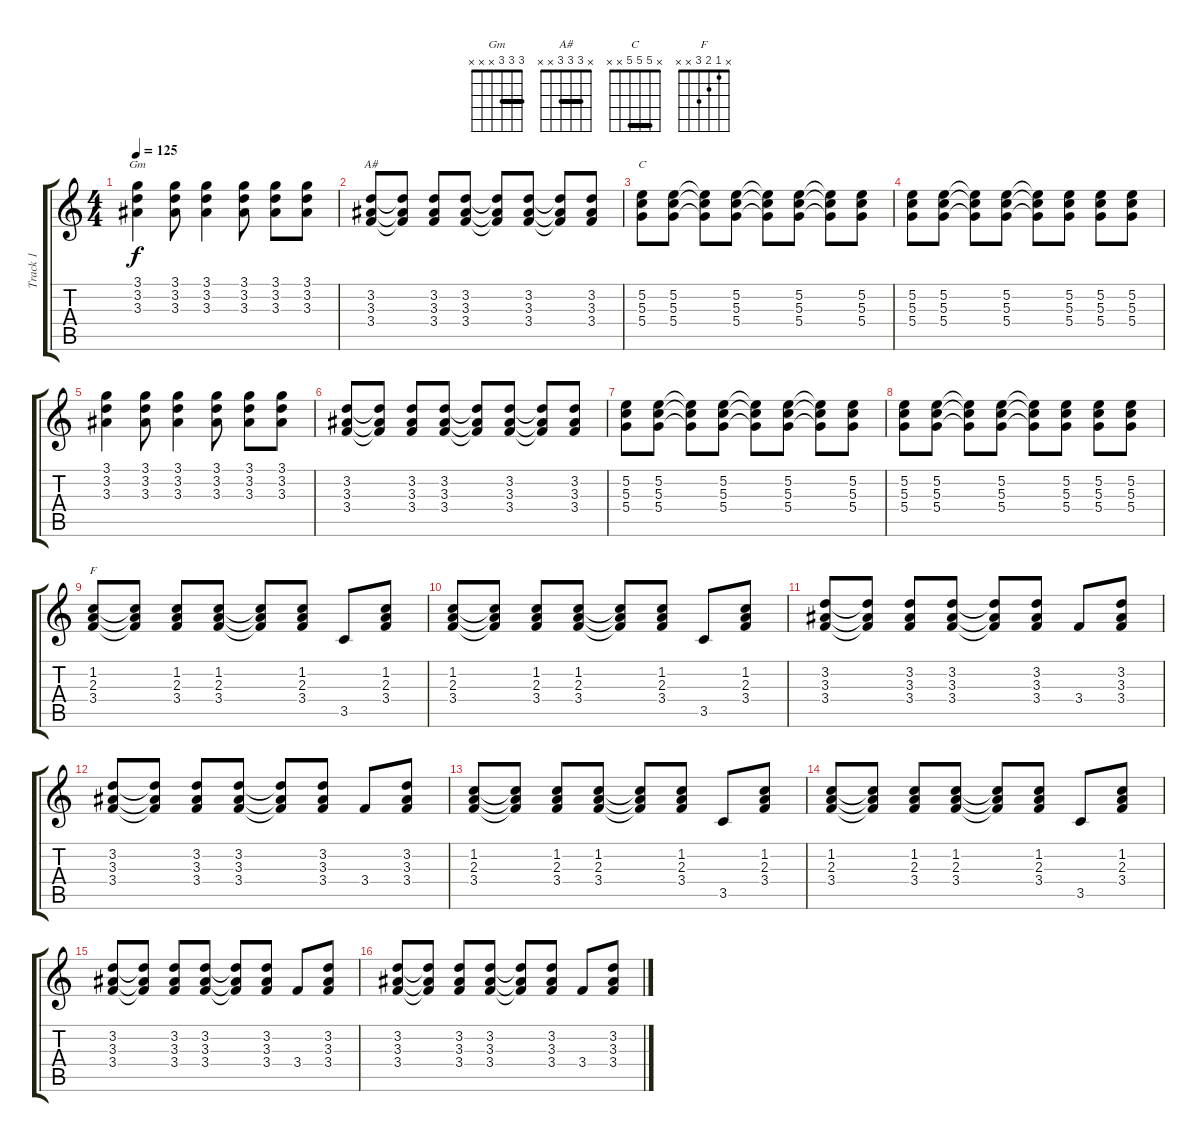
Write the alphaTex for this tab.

\track ("Track 1" "Track 1") {instrument acousticguitarsteel}
\staff {score tabs}
\tuning (E4 B3 G3 D3 A2 E2) {hide}
\chord ("Gm" 3 3 3 x x x) {barre 3}
\chord ("A#" x 3 3 3 x x) {barre 3}
\chord ("C" x 5 5 5 x x) {barre 5}
\chord ("F" x 1 2 3 x x)
\ts (4 4)
\tempo 125
\clef g2
\ks c
(3.1 3.2 3.3).4{ch "Gm" dy f} (3.1 3.2 3.3).8 (3.1 3.2 3.3).4 (3.1 3.2 3.3).8 (3.1 3.2 3.3).8 (3.1 3.2 3.3).8 |
(3.2 3.3 3.4).8{ch "A#"} (3.2{t} 3.3{t} 3.4{t}).8 (3.2 3.3 3.4).8 (3.2 3.3 3.4).8 (3.2{t} 3.3{t} 3.4{t}).8 (3.2 3.3 3.4).8 (3.2{t} 3.3{t} 3.4{t}).8 (3.2 3.3 3.4).8 |
(5.2 5.3 5.4).8{ch "C"} (5.2 5.3 5.4).8 (5.2{t} 5.3{t} 5.4{t}).8 (5.2 5.3 5.4).8 (5.2{t} 5.3{t} 5.4{t}).8 (5.2 5.3 5.4).8 (5.2{t} 5.3{t} 5.4{t}).8 (5.2 5.3 5.4).8 |
(5.2 5.3 5.4).8 (5.2 5.3 5.4).8 (5.2{t} 5.3{t} 5.4{t}).8 (5.2 5.3 5.4).8 (5.2{t} 5.3{t} 5.4{t}).8 (5.2 5.3 5.4).8 (5.2 5.3 5.4).8 (5.2 5.3 5.4).8 |
(3.1 3.2 3.3).4 (3.1 3.2 3.3).8 (3.1 3.2 3.3).4 (3.1 3.2 3.3).8 (3.1 3.2 3.3).8 (3.1 3.2 3.3).8 |
(3.2 3.3 3.4).8 (3.2{t} 3.3{t} 3.4{t}).8 (3.2 3.3 3.4).8 (3.2 3.3 3.4).8 (3.2{t} 3.3{t} 3.4{t}).8 (3.2 3.3 3.4).8 (3.2{t} 3.3{t} 3.4{t}).8 (3.2 3.3 3.4).8 |
(5.2 5.3 5.4).8 (5.2 5.3 5.4).8 (5.2{t} 5.3{t} 5.4{t}).8 (5.2 5.3 5.4).8 (5.2{t} 5.3{t} 5.4{t}).8 (5.2 5.3 5.4).8 (5.2{t} 5.3{t} 5.4{t}).8 (5.2 5.3 5.4).8 |
(5.2 5.3 5.4).8 (5.2 5.3 5.4).8 (5.2{t} 5.3{t} 5.4{t}).8 (5.2 5.3 5.4).8 (5.2{t} 5.3{t} 5.4{t}).8 (5.2 5.3 5.4).8 (5.2 5.3 5.4).8 (5.2 5.3 5.4).8 |
(1.2 2.3 3.4).8{ch "F"} (1.2{t} 2.3{t} 3.4{t}).8 (1.2 2.3 3.4).8 (1.2 2.3 3.4).8 (1.2{t} 2.3{t} 3.4{t}).8 (1.2 2.3 3.4).8 3.5.8 (1.2 2.3 3.4).8 |
(1.2 2.3 3.4).8 (1.2{t} 2.3{t} 3.4{t}).8 (1.2 2.3 3.4).8 (1.2 2.3 3.4).8 (1.2{t} 2.3{t} 3.4{t}).8 (1.2 2.3 3.4).8 3.5.8 (1.2 2.3 3.4).8 |
(3.2 3.3 3.4).8 (3.2{t} 3.3{t} 3.4{t}).8 (3.2 3.3 3.4).8 (3.2 3.3 3.4).8 (3.2{t} 3.3{t} 3.4{t}).8 (3.2 3.3 3.4).8 3.4.8 (3.2 3.3 3.4).8 |
(3.2 3.3 3.4).8 (3.2{t} 3.3{t} 3.4{t}).8 (3.2 3.3 3.4).8 (3.2 3.3 3.4).8 (3.2{t} 3.3{t} 3.4{t}).8 (3.2 3.3 3.4).8 3.4.8 (3.2 3.3 3.4).8 |
(1.2 2.3 3.4).8 (1.2{t} 2.3{t} 3.4{t}).8 (1.2 2.3 3.4).8 (1.2 2.3 3.4).8 (1.2{t} 2.3{t} 3.4{t}).8 (1.2 2.3 3.4).8 3.5.8 (1.2 2.3 3.4).8 |
(1.2 2.3 3.4).8 (1.2{t} 2.3{t} 3.4{t}).8 (1.2 2.3 3.4).8 (1.2 2.3 3.4).8 (1.2{t} 2.3{t} 3.4{t}).8 (1.2 2.3 3.4).8 3.5.8 (1.2 2.3 3.4).8 |
(3.2 3.3 3.4).8 (3.2{t} 3.3{t} 3.4{t}).8 (3.2 3.3 3.4).8 (3.2 3.3 3.4).8 (3.2{t} 3.3{t} 3.4{t}).8 (3.2 3.3 3.4).8 3.4.8 (3.2 3.3 3.4).8 |
(3.2 3.3 3.4).8 (3.2{t} 3.3{t} 3.4{t}).8 (3.2 3.3 3.4).8 (3.2 3.3 3.4).8 (3.2{t} 3.3{t} 3.4{t}).8 (3.2 3.3 3.4).8 3.4.8 (3.2 3.3 3.4).8
